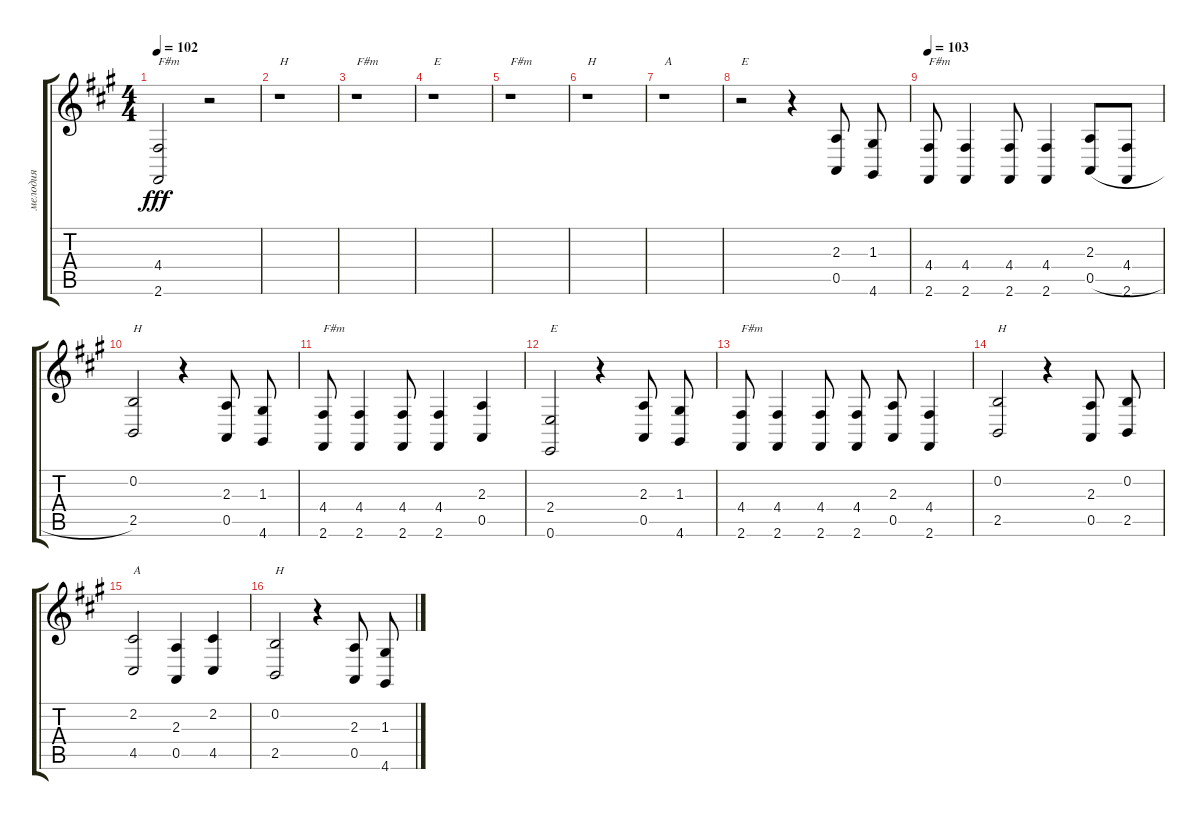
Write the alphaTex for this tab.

\track ("мелодия" "мелодия") {instrument accordion}
\staff {score tabs}
\tuning (E4 B3 G3 D3 A2 E2) {hide}
\ts (4 4)
\tempo 102
\clef g2
\ks f#minor
(4.4 2.6).2{txt "F#m" dy fff} r.2 |
r.1{txt "H"} |
r.1{txt "F#m"} |
r.1{txt "E"} |
r.1{txt "F#m"} |
r.1{txt "H"} |
r.1{txt "A"} |
r.2{txt "E"} r.4 (2.3 0.5).8{beam split} (1.3 4.6).8 |
\tempo 103
(4.4 2.6).8{txt "F#m"} (4.4 2.6).4 (4.4 2.6).8 (4.4 2.6).4 (2.3 0.5{h}).8 (4.4 2.6).8 |
(0.2 2.5).2{txt "H"} r.4 (2.3 0.5).8{beam split} (1.3 4.6).8 |
(4.4 2.6).8{txt "F#m"} (4.4 2.6).4 (4.4 2.6).8 (4.4 2.6).4 (2.3 0.5).4 |
(2.4 0.6).2{txt "E"} r.4 (2.3 0.5).8{beam split} (1.3 4.6).8 |
(4.4 2.6).8{txt "F#m"} (4.4 2.6).4 (4.4 2.6).8 (4.4 2.6).8{beam split} (2.3 0.5).8 (4.4 2.6).4 |
(0.2 2.5).2{txt "H"} r.4 (2.3 0.5).8{beam split} (0.2 2.5).8 |
(2.2 4.5).2{txt "A"} (2.3 0.5).4 (2.2 4.5).4 |
(0.2 2.5).2{txt "H"} r.4 (2.3 0.5).8{beam split} (1.3 4.6).8
